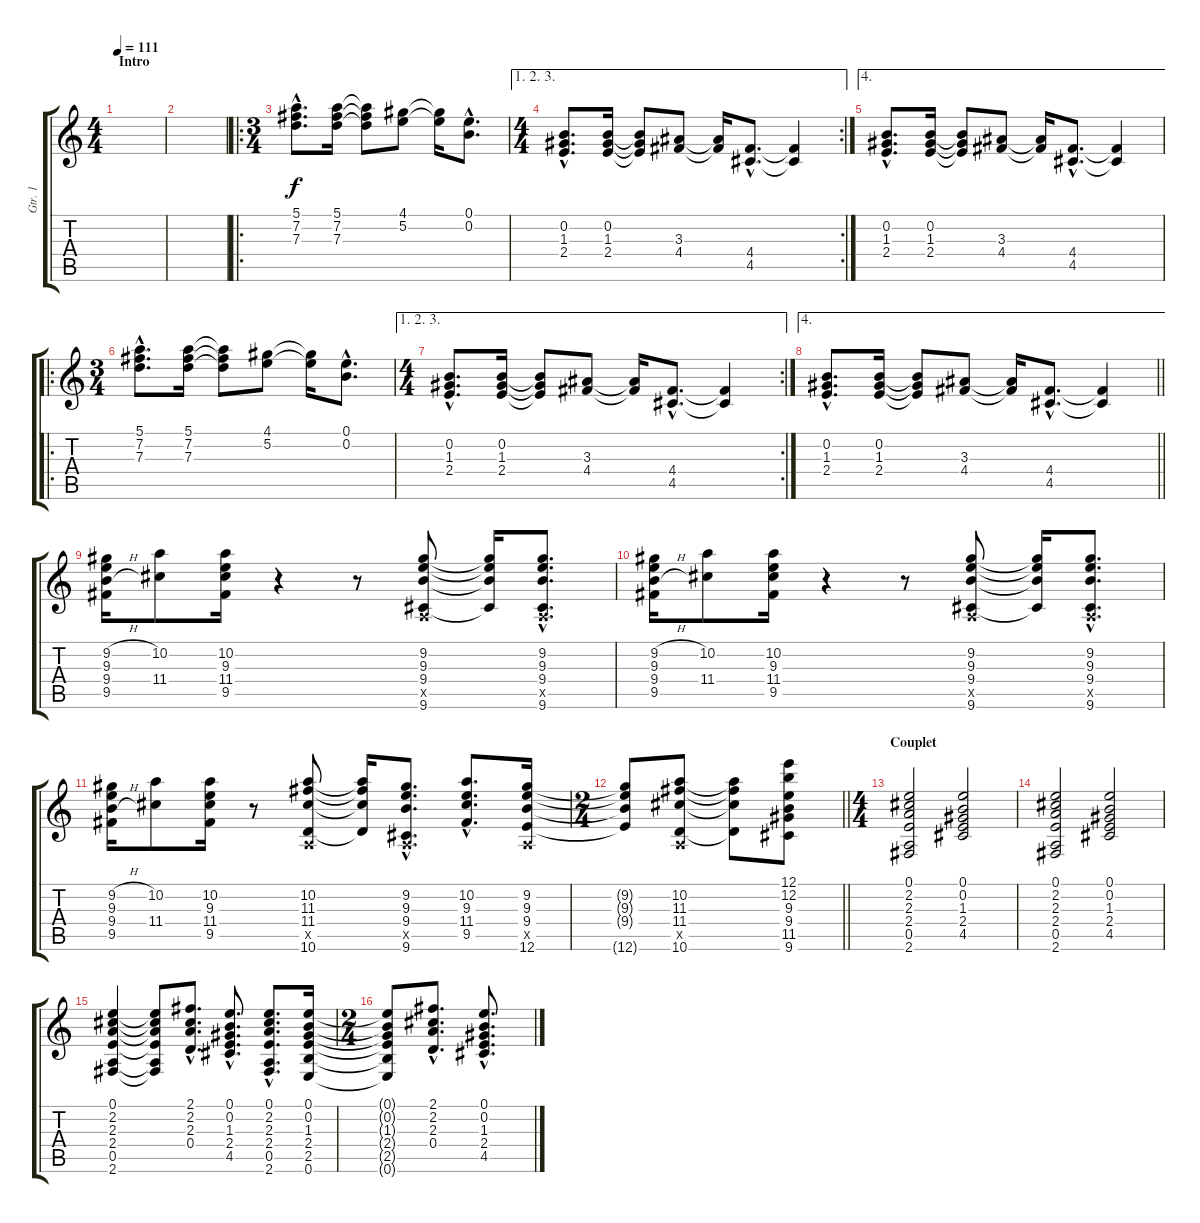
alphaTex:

\track ("Gtr. 1" "Gtr. 1") {instrument electricguitarclean}
\staff {score tabs}
\tuning (E4 B3 G3 D3 A2 E2) {hide}
\ts (4 4)
\section ("" "Intro")
\tempo 111
\clef g2
\ks c
|
|
\ro
\ts (3 4)
(5.1{hac} 7.2{hac} 7.3{hac}).8{d} (5.1 7.2 7.3).16 (5.1{t} 7.2{t} 7.3{t}).8 (4.1 5.2).8 (4.1{t} 5.2{t}).16 (0.1{hac} 0.2{hac}).8{d} |
\ae (1 2 3)
\rc 2
\ts (4 4)
(0.2{hac} 1.3{hac} 2.4{hac}).8{d} (0.2 1.3 2.4).16 (0.2{t} 1.3{t} 2.4{t}).8 (3.3 4.4).8 (3.3{t} 4.4{t}).16 (4.4{hac} 4.5{hac}).8{d} (4.4{t} 4.5{t}).4 |
\ae 4
(0.2{hac} 1.3{hac} 2.4{hac}).8{d} (0.2 1.3 2.4).16 (0.2{t} 1.3{t} 2.4{t}).8 (3.3 4.4).8 (3.3{t} 4.4{t}).16 (4.4{hac} 4.5{hac}).8{d} (4.4{t} 4.5{t}).4 |
\ro
\ts (3 4)
(5.1{hac} 7.2{hac} 7.3{hac}).8{d} (5.1 7.2 7.3).16 (5.1{t} 7.2{t} 7.3{t}).8 (4.1 5.2).8 (4.1{t} 5.2{t}).16 (0.1{hac} 0.2{hac}).8{d} |
\ae (1 2 3)
\rc 2
\ts (4 4)
(0.2{hac} 1.3{hac} 2.4{hac}).8{d} (0.2 1.3 2.4).16 (0.2{t} 1.3{t} 2.4{t}).8 (3.3 4.4).8 (3.3{t} 4.4{t}).16 (4.4{hac} 4.5{hac}).8{d} (4.4{t} 4.5{t}).4 |
\ae 4
\barLineRight lightlight
(0.2{hac} 1.3{hac} 2.4{hac}).8{d} (0.2 1.3 2.4).16 (0.2{t} 1.3{t} 2.4{t}).8 (3.3 4.4).8 (3.3{t} 4.4{t}).16 (4.4{hac} 4.5{hac}).8{d} (4.4{t} 4.5{t}).4 |
(9.2{h} 9.3 9.4{h} 9.5).16 (10.2 11.4).8 (10.2 9.3 11.4 9.5).16 r.4 r.8 (9.2 9.3 9.4 0.5{x} 9.6).8 (9.2{t} 9.3{t} 9.4{t} 9.6{t}).16 (9.2{hac} 9.3{hac} 9.4{hac} 0.5{hac x} 9.6{hac}).8{d} |
(9.2{h} 9.3 9.4{h} 9.5).16 (10.2 11.4).8 (10.2 9.3 11.4 9.5).16 r.4 r.8 (9.2 9.3 9.4 0.5{x} 9.6).8 (9.2{t} 9.3{t} 9.4{t} 9.6{t}).16 (9.2{hac} 9.3{hac} 9.4{hac} 0.5{hac x} 9.6{hac}).8{d} |
(9.2{h} 9.3 9.4{h} 9.5).16 (10.2 11.4).8 (10.2 9.3 11.4 9.5).16 r.8 (10.2 11.3 11.4 0.5{x} 10.6).8 (10.2{t} 11.3{t} 11.4{t} 10.6{t}).16 (9.2{hac} 9.3{hac} 9.4{hac} 0.5{hac x} 9.6{hac}).8{d} (10.2{hac} 9.3{hac} 11.4{hac} 9.5{hac}).8{d} (9.2 9.3 9.4 0.5{x} 12.6).16 |
\ts (2 4)
\barLineRight lightlight
(9.2{t} 9.3{t} 9.4{t} 12.6{t}).8 (10.2 11.3 11.4 0.5{x} 10.6).8 (10.2{t} 11.3{t} 11.4{t} 10.6{t}).8 (12.1 12.2 9.3 9.4 11.5 9.6).8 |
\ts (4 4)
\section ("" "Couplet")
(0.1 2.2 2.3 2.4 0.5 2.6).2 (0.1 0.2 1.3 2.4 4.5).2 |
(0.1 2.2 2.3 2.4 0.5 2.6).2 (0.1 0.2 1.3 2.4 4.5).2 |
(0.1 2.2 2.3 2.4 0.5 2.6).4 (0.1{t} 2.2{t} 2.3{t} 2.4{t} 0.5{t} 2.6{t}).8 (2.1{hac} 2.2{hac} 2.3{hac} 0.4{hac}).8{d} (0.1{hac} 0.2{hac} 1.3{hac} 2.4{hac} 4.5{hac}).8{d} (0.1{hac} 2.2{hac} 2.3{hac} 2.4{hac} 0.5{hac} 2.6{hac}).8{d} (0.1 0.2 1.3 2.4 2.5 0.6).16 |
\ts (2 4)
(0.1{t} 0.2{t} 1.3{t} 2.4{t} 2.5{t} 0.6{t}).8 (2.1{hac} 2.2{hac} 2.3{hac} 0.4{hac}).8{d} (0.1{hac} 0.2{hac} 1.3{hac} 2.4{hac} 4.5{hac}).8{d}
